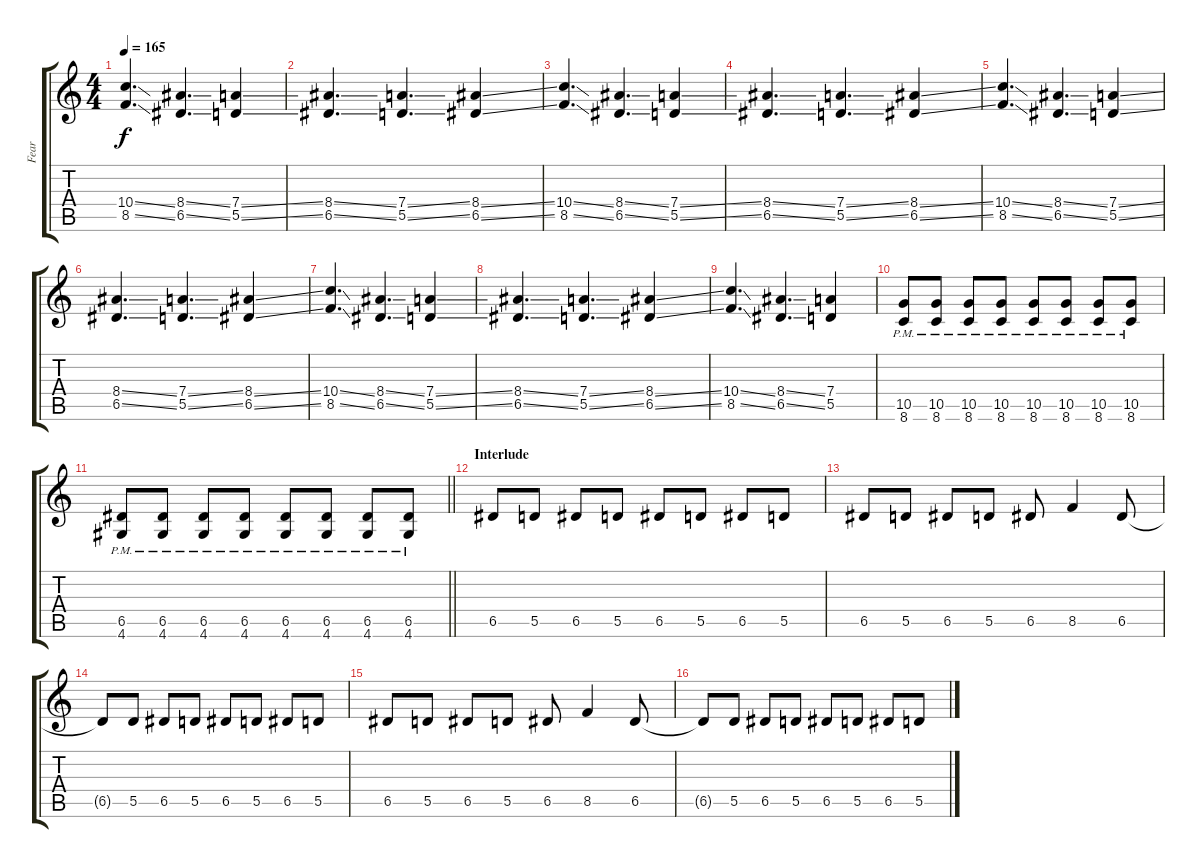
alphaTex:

\track ("Fear" "Fear") {instrument distortionguitar}
\staff {score tabs}
\tuning (E4 B3 G3 D3 A2 E2) {hide}
\ts (4 4)
\tempo 165
\clef g2
\ks c
(10.4{ss} 8.5{ss}).4{d dy f} (8.4{ss} 6.5{ss}).4{d} (7.4{ss} 5.5{ss}).4 |
(8.4{ss} 6.5{ss}).4{d} (7.4{ss} 5.5{ss}).4{d} (8.4{ss} 6.5{ss}).4 |
(10.4{ss} 8.5{ss}).4{d} (8.4{ss} 6.5{ss}).4{d} (7.4{ss} 5.5{ss}).4 |
(8.4{ss} 6.5{ss}).4{d} (7.4{ss} 5.5{ss}).4{d} (8.4{ss} 6.5{ss}).4 |
(10.4{ss} 8.5{ss}).4{d} (8.4{ss} 6.5{ss}).4{d} (7.4{ss} 5.5{ss}).4 |
(8.4{ss} 6.5{ss}).4{d} (7.4{ss} 5.5{ss}).4{d} (8.4{ss} 6.5{ss}).4 |
(10.4{ss} 8.5{ss}).4{d} (8.4{ss} 6.5{ss}).4{d} (7.4{ss} 5.5{ss}).4 |
(8.4{ss} 6.5{ss}).4{d} (7.4{ss} 5.5{ss}).4{d} (8.4{ss} 6.5{ss}).4 |
(10.4{ss} 8.5{ss}).4{d} (8.4{ss} 6.5{ss}).4{d} (7.4 5.5).4 |
(10.5{pm} 8.6{pm}).8 (10.5{pm} 8.6{pm}).8 (10.5{pm} 8.6{pm}).8 (10.5{pm} 8.6{pm}).8 (10.5{pm} 8.6{pm}).8 (10.5{pm} 8.6{pm}).8 (10.5{pm} 8.6{pm}).8 (10.5{pm} 8.6{pm}).8 |
\barLineRight lightlight
(6.5{pm} 4.6{pm}).8 (6.5{pm} 4.6{pm}).8 (6.5{pm} 4.6{pm}).8 (6.5{pm} 4.6{pm}).8 (6.5{pm} 4.6{pm}).8 (6.5{pm} 4.6).8 (6.5{pm} 4.6).8 (6.5{pm} 4.6).8 |
\section ("" "Interlude")
6.5.8 5.5.8 6.5.8 5.5.8 6.5.8 5.5.8 6.5.8 5.5.8 |
6.5.8 5.5.8 6.5.8 5.5.8 6.5.8 8.5.4 6.5.8 |
6.5{t}.8 5.5.8 6.5.8 5.5.8 6.5.8 5.5.8 6.5.8 5.5.8 |
6.5.8 5.5.8 6.5.8 5.5.8 6.5.8 8.5.4 6.5.8 |
6.5{t}.8 5.5.8 6.5.8 5.5.8 6.5.8 5.5.8 6.5.8 5.5.8
